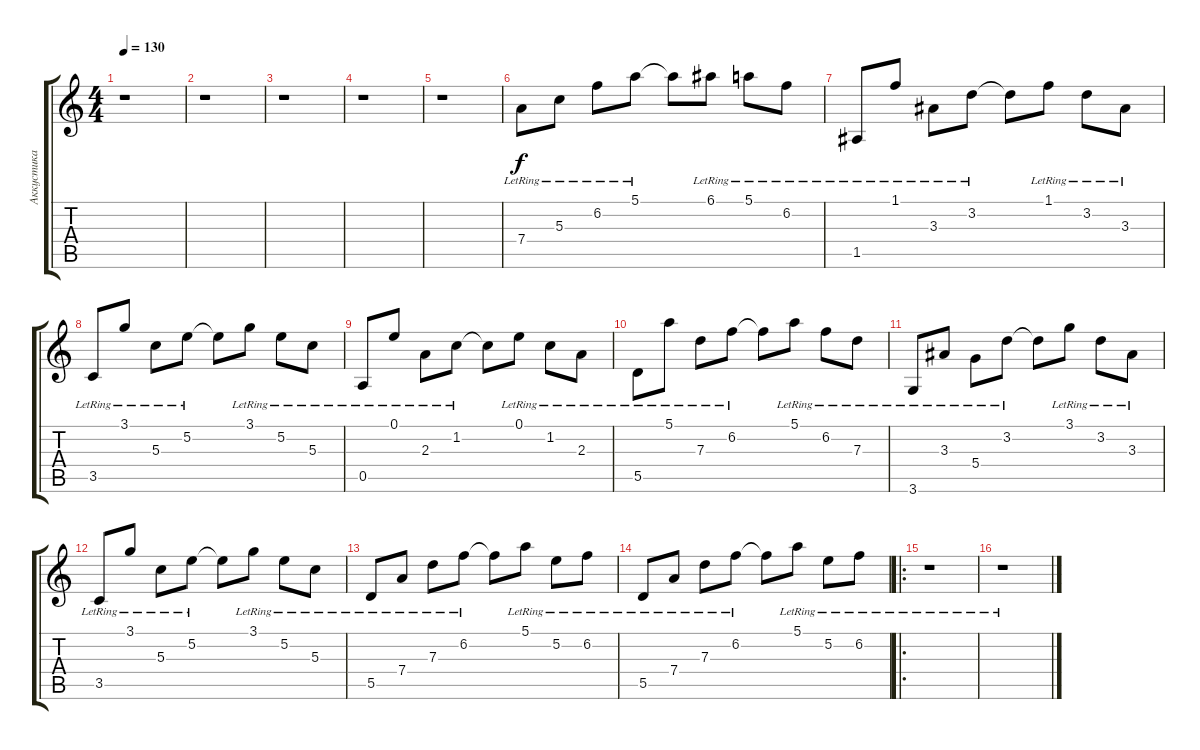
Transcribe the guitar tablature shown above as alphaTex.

\track ("Аккустика" "Аккустика") {instrument acousticguitarnylon}
\staff {score tabs}
\tuning (E4 B3 G3 D3 A2 E2) {hide}
\ts (4 4)
\tempo 130
\clef g2
\ks c
r.1{dy f} |
r.1 |
r.1 |
r.1 |
r.1 |
7.4{lr}.8 5.3{lr}.8 6.2{lr}.8 5.1{lr}.8 5.1{t}.8 6.1{lr}.8 5.1{lr}.8 6.2{lr}.8 |
1.5{lr}.8 1.1{lr}.8 3.3{lr}.8 3.2{lr}.8 3.2{t}.8 1.1{lr}.8 3.2{lr}.8 3.3{lr}.8 |
3.5{lr}.8 3.1{lr}.8 5.3{lr}.8 5.2{lr}.8 5.2{t}.8 3.1{lr}.8 5.2{lr}.8 5.3{lr}.8 |
0.5{lr}.8 0.1{lr}.8 2.3{lr}.8 1.2{lr}.8 1.2{t}.8 0.1{lr}.8 1.2{lr}.8 2.3{lr}.8 |
5.5{lr}.8 5.1{lr}.8 7.3{lr}.8 6.2{lr}.8 6.2{t}.8 5.1{lr}.8 6.2{lr}.8 7.3{lr}.8 |
3.6{lr}.8 3.3{lr}.8 5.4{lr}.8 3.2{lr}.8 3.2{t}.8 3.1{lr}.8 3.2{lr}.8 3.3{lr}.8 |
3.5{lr}.8 3.1{lr}.8 5.3{lr}.8 5.2{lr}.8 5.2{t}.8 3.1{lr}.8 5.2{lr}.8 5.3{lr}.8 |
5.5{lr}.8 7.4{lr}.8 7.3{lr}.8 6.2{lr}.8 6.2{t}.8 5.1{lr}.8 5.2{lr}.8 6.2{lr}.8 |
5.5{lr}.8 7.4{lr}.8 7.3{lr}.8 6.2{lr}.8 6.2{t}.8 5.1{lr}.8 5.2{lr}.8 6.2{lr}.8 |
\ro
r.1 |
r.1
